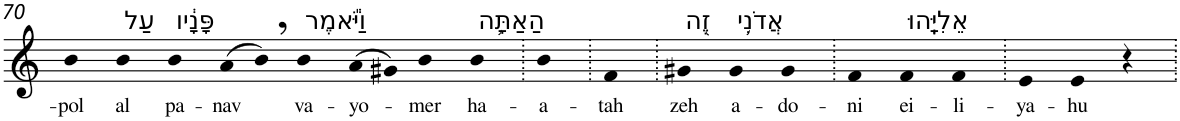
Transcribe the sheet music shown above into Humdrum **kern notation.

**kern	**text
*part1	*part1
*staff1	*staff1
*I"Piano	*
*I'Pno	*
!!LO:PB:g=z
*clefG2	*
*k[]	*
=70	=70
!	!LO:LY:b
4b	-pol
!LO:TX:a:t=עַל	!
!	!LO:LY:b
4b	al
!LO:TX:a:t=פָּנָ֔יו	!
!	!LO:LY:b
4b	pa-
!	!LO:LY:b
(>8a	-nav
8b,)	.
!LO:TX:a:t=וַיֹּ֕אמֶר	!
!	!LO:LY:b
4b	va-
!	!LO:LY:b
(>8a	-yo-
8g#X)	.
!	!LO:LY:b
4b	-mer
!LO:TX:a:t=הַאַתָּ֥ה	!
!	!LO:LY:b
4b	ha-
=71.	=71.
!	!LO:LY:b
4b	-a-
=72.	=72.
!	!LO:LY:b
4f	-tah
=73.	=73.
!LO:TX:a:t=זֶ֖ה	!
!	!LO:LY:b
4g#X	zeh
!LO:TX:a:t=אֲדֹנִ֥י	!
!	!LO:LY:b
4g#	a-
!	!LO:LY:b
4g#	-do-
=74.	=74.
!	!LO:LY:b
4f	-ni
!LO:TX:a:t=אֵלִיָּֽהוּ	!
!	!LO:LY:b
4f	ei-
!	!LO:LY:b
4f	-li-
=75.	=75.
!	!LO:LY:b
4e	-ya-
!	!LO:LY:b
4e	-hu
4r	.
=.	=.
*-	*-
